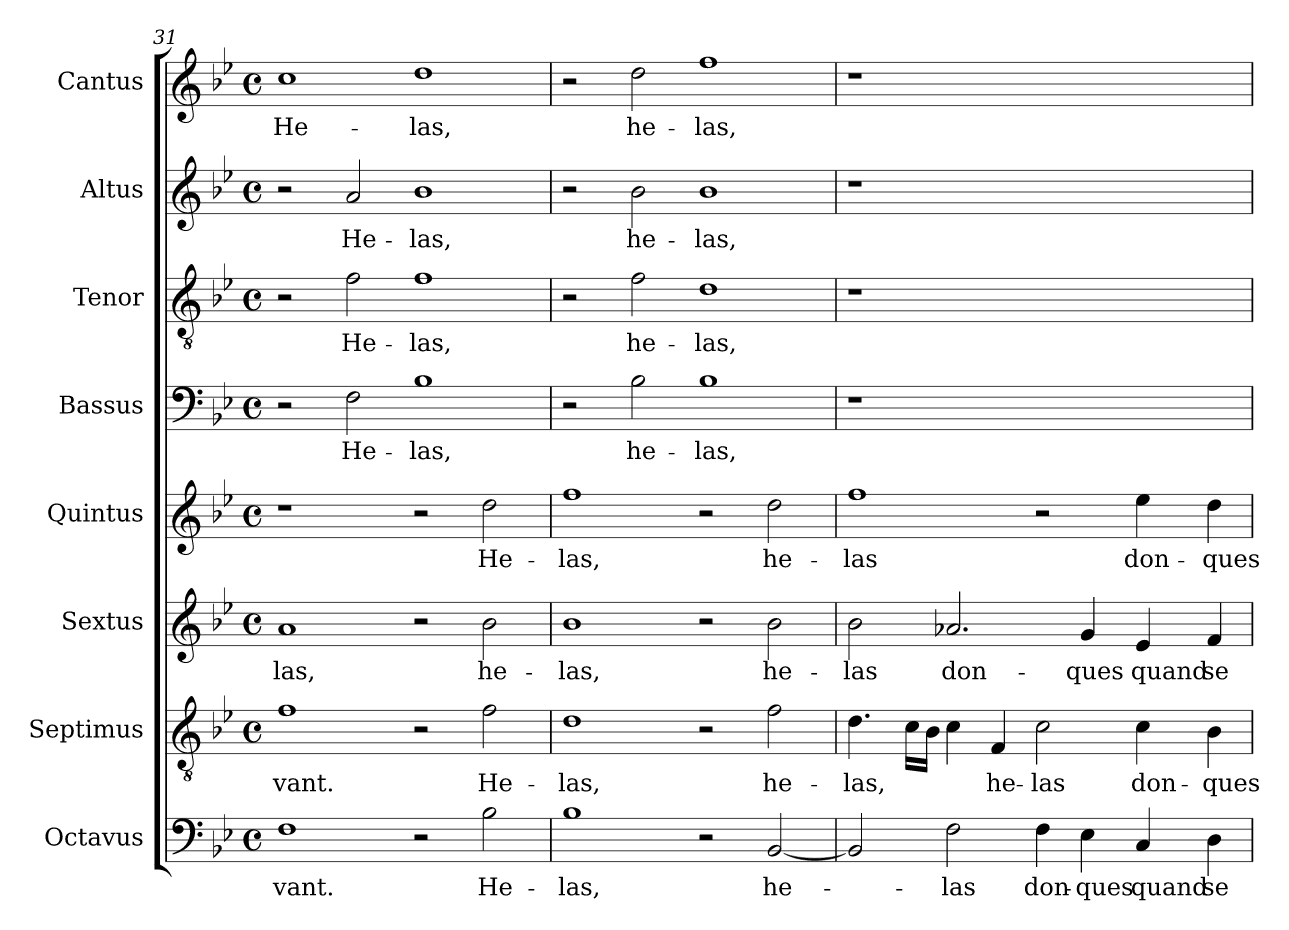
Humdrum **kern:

**kern	**text	**kern	**text	**kern	**text	**kern	**text	**kern	**text	**kern	**text	**kern	**text	**kern	**text
*part8	*part8	*part7	*part7	*part6	*part6	*part5	*part5	*part4	*part4	*part3	*part3	*part2	*part2	*part1	*part1
*staff8	*staff8	*staff7	*staff7	*staff6	*staff6	*staff5	*staff5	*staff4	*staff4	*staff3	*staff3	*staff2	*staff2	*staff1	*staff1
*I"Octavus	*	*I"Septimus	*	*I"Sextus	*	*I"Quintus	*	*I"Bassus	*	*I"Tenor	*	*I"Altus	*	*I"Cantus	*
*I'Oc	*	*I'Sp	*	*I'Sx	*	*I'Qn	*	*I'B	*	*I'T	*	*I'A	*	*I'C	*
*clefF4	*	*clefGv2	*	*clefG2	*	*clefG2	*	*clefF4	*	*clefGv2	*	*clefG2	*	*clefG2	*
*k[b-e-]	*	*k[b-e-]	*	*k[b-e-]	*	*k[b-e-]	*	*k[b-e-]	*	*k[b-e-]	*	*k[b-e-]	*	*k[b-e-]	*
*B-:	*	*B-:	*	*B-:	*	*B-:	*	*B-:	*	*B-:	*	*B-:	*	*B-:	*
*M4/4	*	*M4/4	*	*M4/4	*	*M4/4	*	*M4/4	*	*M4/4	*	*M4/4	*	*M4/4	*
*met(c)	*	*met(c)	*	*met(c)	*	*met(c)	*	*met(c)	*	*met(c)	*	*met(c)	*	*met(c)	*
=31	=31	=31	=31	=31	=31	=31	=31	=31	=31	=31	=31	=31	=31	=31	=31
!	!LO:LY:b	!	!LO:LY:b	!	!LO:LY:b	!	!	!	!	!	!	!	!	!	!LO:LY:b
1F	-vant.	1f	-vant.	1a	-las,	1r	.	2r	.	2r	.	2r	.	1cc	He-
!	!	!	!	!	!	!	!	!	!LO:LY:b	!	!LO:LY:b	!	!LO:LY:b	!	!
.	.	.	.	.	.	.	.	2F\	He-	2f\	He-	2a/	He-	.	.
!	!	!	!	!	!	!	!	!	!LO:LY:b	!	!LO:LY:b	!	!LO:LY:b	!	!LO:LY:b
2r	.	2r	.	2r	.	2r	.	1B-	-las,	1f	-las,	1b-	-las,	1dd	-las,
!	!LO:LY:b	!	!LO:LY:b	!	!LO:LY:b	!	!LO:LY:b	!	!	!	!	!	!	!	!
2B-\	He-	2f\	He-	2b-\	he-	2dd\	He-	.	.	.	.	.	.	.	.
=32	=32	=32	=32	=32	=32	=32	=32	=32	=32	=32	=32	=32	=32	=32	=32
!	!LO:LY:b	!	!LO:LY:b	!	!LO:LY:b	!	!LO:LY:b	!	!	!	!	!	!	!	!
1B-	-las,	1d	-las,	1b-	-las,	1ff	-las,	2r	.	2r	.	2r	.	2r	.
!	!	!	!	!	!	!	!	!	!LO:LY:b	!	!LO:LY:b	!	!LO:LY:b	!	!LO:LY:b
.	.	.	.	.	.	.	.	2B-\	he-	2f\	he-	2b-\	he-	2dd\	he-
!	!	!	!	!	!	!	!	!	!LO:LY:b	!	!LO:LY:b	!	!LO:LY:b	!	!LO:LY:b
2r	.	2r	.	2r	.	2r	.	1B-	-las,	1d	-las,	1b-	-las,	1ff	-las,
!	!LO:LY:b	!	!LO:LY:b	!	!LO:LY:b	!	!LO:LY:b	!	!	!	!	!	!	!	!
[2BB-/	he-	2f\	he-	2b-\	he-	2dd\	he-	.	.	.	.	.	.	.	.
=33	=33	=33	=33	=33	=33	=33	=33	=33	=33	=33	=33	=33	=33	=33	=33
!	!	!	!LO:LY:b	!	!LO:LY:b	!	!LO:LY:b	!	!	!	!	!	!	!	!
2BB-/]	.	4.d\	-las,	2b-\	-las	1ff	-las	1r	.	1r	.	1r	.	1r	.
.	.	16c\LL	.	.	.	.	.	.	.	.	.	.	.	.	.
.	.	16B-\JJ	.	.	.	.	.	.	.	.	.	.	.	.	.
!	!LO:LY:b	!	!	!	!LO:LY:b	!	!	!	!	!	!	!	!	!	!
2F\	-las	4c\	.	2.a-X/	don-	.	.	.	.	.	.	.	.	.	.
!	!	!	!LO:LY:b	!	!	!	!	!	!	!	!	!	!	!	!
.	.	4F/	he-	.	.	.	.	.	.	.	.	.	.	.	.
!	!LO:LY:b	!	!LO:LY:b	!	!	!	!	!	!	!	!	!	!	!	!
4F\	don-	2c\	-las	.	.	2r	.	1ryy	.	1ryy	.	1ryy	.	1ryy	.
!	!LO:LY:b	!	!	!	!LO:LY:b	!	!	!	!	!	!	!	!	!	!
4E-\	-ques	.	.	4g/	-ques	.	.	.	.	.	.	.	.	.	.
!	!LO:LY:b	!	!LO:LY:b	!	!LO:LY:b	!	!LO:LY:b	!	!	!	!	!	!	!	!
4C/	quand	4c\	don-	4e-/	quand	4ee-\	don-	.	.	.	.	.	.	.	.
!	!LO:LY:b	!	!LO:LY:b	!	!LO:LY:b	!	!LO:LY:b	!	!	!	!	!	!	!	!
4D\	se-	4B-\	-ques	4f/	se-	4dd\	-ques	.	.	.	.	.	.	.	.
=	=	=	=	=	=	=	=	=	=	=	=	=	=	=	=
*-	*-	*-	*-	*-	*-	*-	*-	*-	*-	*-	*-	*-	*-	*-	*-
